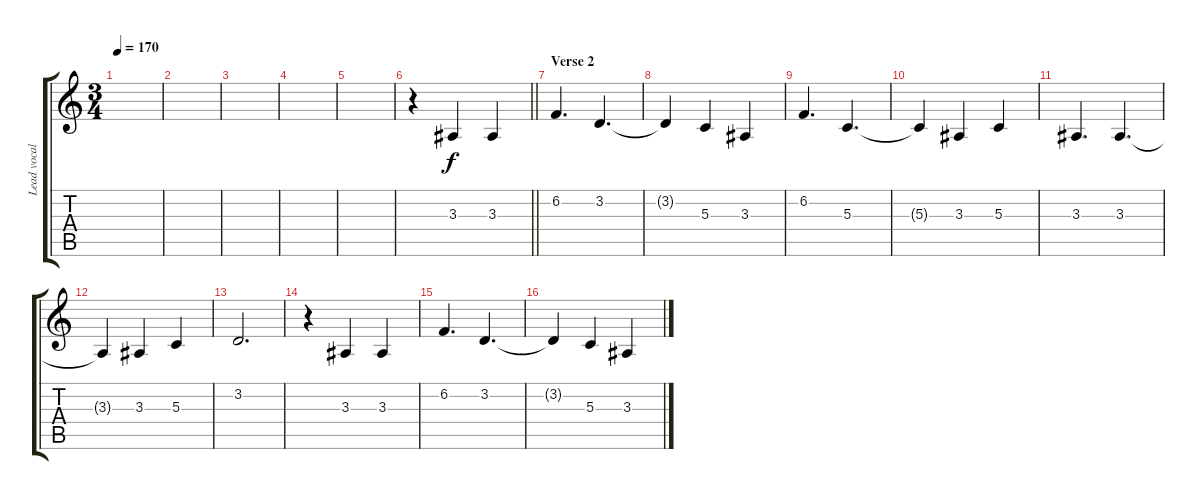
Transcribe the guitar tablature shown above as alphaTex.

\track ("Lead vocals" "Lead vocal") {instrument flute}
\staff {score tabs}
\tuning (E4 B3 G3 D3 A2 E2) {hide}
\ts (3 4)
\tempo 170
\clef g2
\ks c
|
|
|
|
|
\barLineRight lightlight
r.4 3.3.4 3.3.4 |
\section ("" "Verse 2")
6.2.4{d} 3.2.4{d} |
3.2{t}.4 5.3.4 3.3.4 |
6.2.4{d} 5.3.4{d} |
5.3{t}.4 3.3.4 5.3.4 |
3.3.4{d} 3.3.4{d} |
3.3{t}.4 3.3.4 5.3.4 |
3.2.2{d} |
r.4 3.3.4 3.3.4 |
6.2.4{d} 3.2.4{d} |
3.2{t}.4 5.3.4 3.3.4
